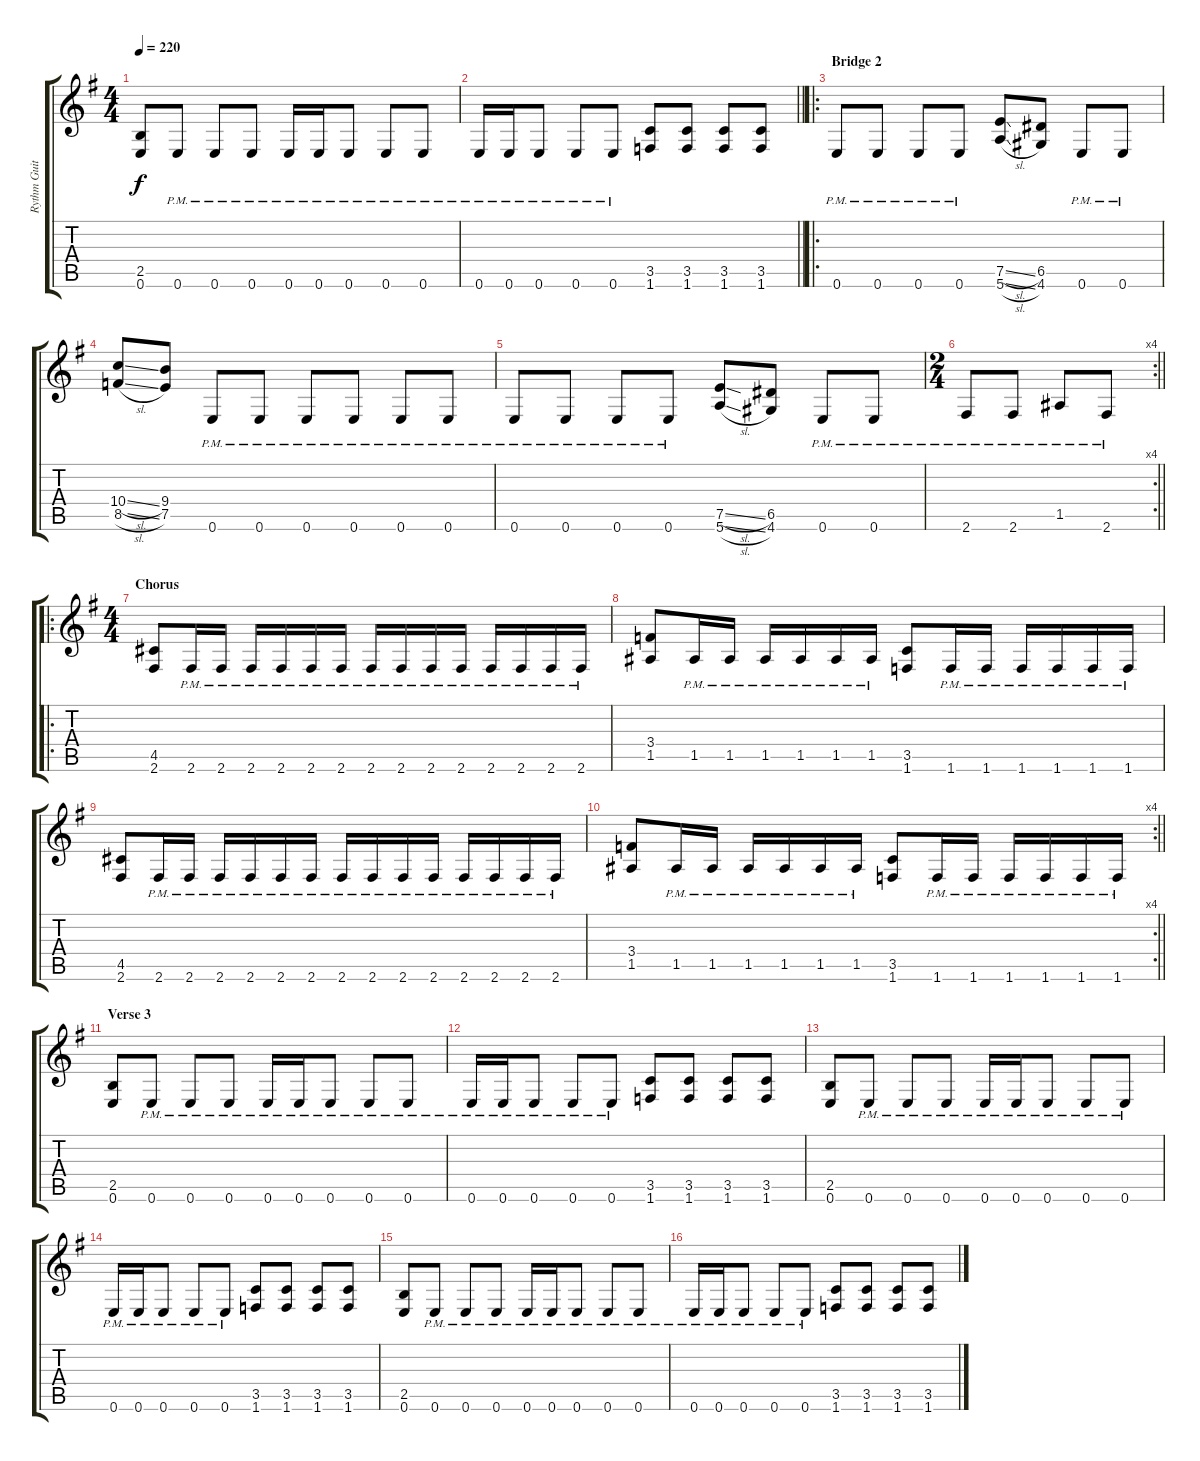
\track ("Rythm Guitar" "Rythm Guit") {instrument distortionguitar}
\staff {score tabs}
\tuning (E4 B3 G3 D3 A2 E2) {hide}
\ts (4 4)
\tempo 220
\clef g2
\ks g
(2.5 0.6).8{dy f} 0.6{pm}.8 0.6{pm}.8 0.6{pm}.8 0.6{pm}.16 0.6{pm}.16 0.6{pm}.8 0.6{pm}.8 0.6{pm}.8 |
\barLineRight lightlight
0.6{pm}.16 0.6{pm}.16 0.6{pm}.8 0.6{pm}.8 0.6{pm}.8 (3.5 1.6).8 (3.5 1.6).8 (3.5 1.6).8 (3.5 1.6).8 |
\ro
\section ("" "Bridge 2")
0.6{pm}.8 0.6{pm}.8 0.6{pm}.8 0.6{pm}.8 (7.5{sl} 5.6{sl}).8 (6.5 4.6).8 0.6{pm}.8 0.6{pm}.8 |
(10.4{sl} 8.5{sl}).8 (9.4 7.5).8 0.6{pm}.8 0.6{pm}.8 0.6{pm}.8 0.6{pm}.8 0.6{pm}.8 0.6{pm}.8 |
0.6{pm}.8 0.6{pm}.8 0.6{pm}.8 0.6{pm}.8 (7.5{sl} 5.6{sl}).8 (6.5 4.6).8 0.6{pm}.8 0.6{pm}.8 |
\rc 4
\ts (2 4)
\barLineRight lightlight
2.6{pm}.8 2.6{pm}.8 1.5{pm}.8 2.6{pm}.8 |
\ro
\ts (4 4)
\section ("" "Chorus")
(4.5 2.6).8 2.6{pm}.16 2.6{pm}.16 2.6{pm}.16 2.6{pm}.16 2.6{pm}.16 2.6{pm}.16 2.6{pm}.16 2.6{pm}.16 2.6{pm}.16 2.6{pm}.16 2.6{pm}.16 2.6{pm}.16 2.6{pm}.16 2.6{pm}.16 |
(3.4 1.5).8 1.5{pm}.16 1.5{pm}.16 1.5{pm}.16 1.5{pm}.16 1.5{pm}.16 1.5{pm}.16 (3.5 1.6).8 1.6{pm}.16 1.6{pm}.16 1.6{pm}.16 1.6{pm}.16 1.6{pm}.16 1.6{pm}.16 |
(4.5 2.6).8 2.6{pm}.16 2.6{pm}.16 2.6{pm}.16 2.6{pm}.16 2.6{pm}.16 2.6{pm}.16 2.6{pm}.16 2.6{pm}.16 2.6{pm}.16 2.6{pm}.16 2.6{pm}.16 2.6{pm}.16 2.6{pm}.16 2.6{pm}.16 |
\rc 4
\barLineRight lightlight
(3.4 1.5).8 1.5{pm}.16 1.5{pm}.16 1.5{pm}.16 1.5{pm}.16 1.5{pm}.16 1.5{pm}.16 (3.5 1.6).8 1.6{pm}.16 1.6{pm}.16 1.6{pm}.16 1.6{pm}.16 1.6{pm}.16 1.6{pm}.16 |
\section ("" "Verse 3")
(2.5 0.6).8 0.6{pm}.8 0.6{pm}.8 0.6{pm}.8 0.6{pm}.16 0.6{pm}.16 0.6{pm}.8 0.6{pm}.8 0.6{pm}.8 |
0.6{pm}.16 0.6{pm}.16 0.6{pm}.8 0.6{pm}.8 0.6{pm}.8 (3.5 1.6).8 (3.5 1.6).8 (3.5 1.6).8 (3.5 1.6).8 |
(2.5 0.6).8 0.6{pm}.8 0.6{pm}.8 0.6{pm}.8 0.6{pm}.16 0.6{pm}.16 0.6{pm}.8 0.6{pm}.8 0.6{pm}.8 |
0.6{pm}.16 0.6{pm}.16 0.6{pm}.8 0.6{pm}.8 0.6{pm}.8 (3.5 1.6).8 (3.5 1.6).8 (3.5 1.6).8 (3.5 1.6).8 |
(2.5 0.6).8 0.6{pm}.8 0.6{pm}.8 0.6{pm}.8 0.6{pm}.16 0.6{pm}.16 0.6{pm}.8 0.6{pm}.8 0.6{pm}.8 |
0.6{pm}.16 0.6{pm}.16 0.6{pm}.8 0.6{pm}.8 0.6{pm}.8 (3.5 1.6).8 (3.5 1.6).8 (3.5 1.6).8 (3.5 1.6).8
